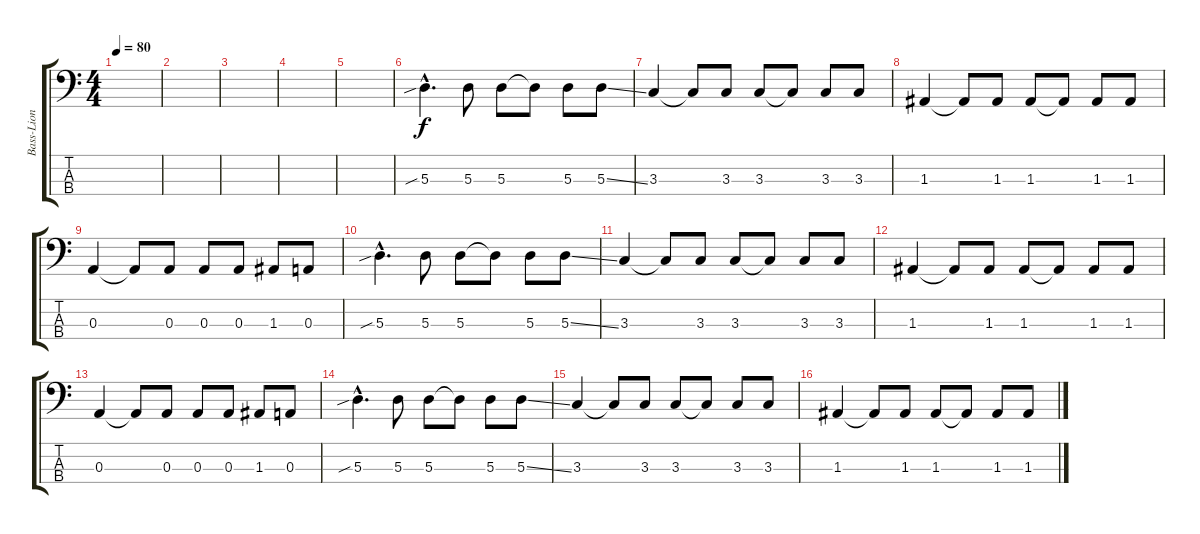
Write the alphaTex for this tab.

\track ("Bass-Lion" "Bass-Lion") {instrument electricbasspick}
\staff {score tabs}
\tuning (G2 D2 A1 E1) {hide}
\ts (4 4)
\tempo 80
\clef f4
\ks c
|
|
|
|
|
5.3{sib hac}.4{d} 5.3.8 5.3.8 5.3{t}.8 5.3.8 5.3{ss}.8 |
3.3.4 3.3{t}.8 3.3.8 3.3.8 3.3{t}.8 3.3.8 3.3.8 |
1.3.4 1.3{t}.8 1.3.8 1.3.8 1.3{t}.8 1.3.8 1.3.8 |
0.3.4 0.3{t}.8 0.3.8 0.3.8 0.3.8 1.3.8 0.3.8 |
5.3{sib hac}.4{d} 5.3.8 5.3.8 5.3{t}.8 5.3.8 5.3{ss}.8 |
3.3.4 3.3{t}.8 3.3.8 3.3.8 3.3{t}.8 3.3.8 3.3.8 |
1.3.4 1.3{t}.8 1.3.8 1.3.8 1.3{t}.8 1.3.8 1.3.8 |
0.3.4 0.3{t}.8 0.3.8 0.3.8 0.3.8 1.3.8 0.3.8 |
5.3{sib hac}.4{d} 5.3.8 5.3.8 5.3{t}.8 5.3.8 5.3{ss}.8 |
3.3.4 3.3{t}.8 3.3.8 3.3.8 3.3{t}.8 3.3.8 3.3.8 |
1.3.4 1.3{t}.8 1.3.8 1.3.8 1.3{t}.8 1.3.8 1.3.8
